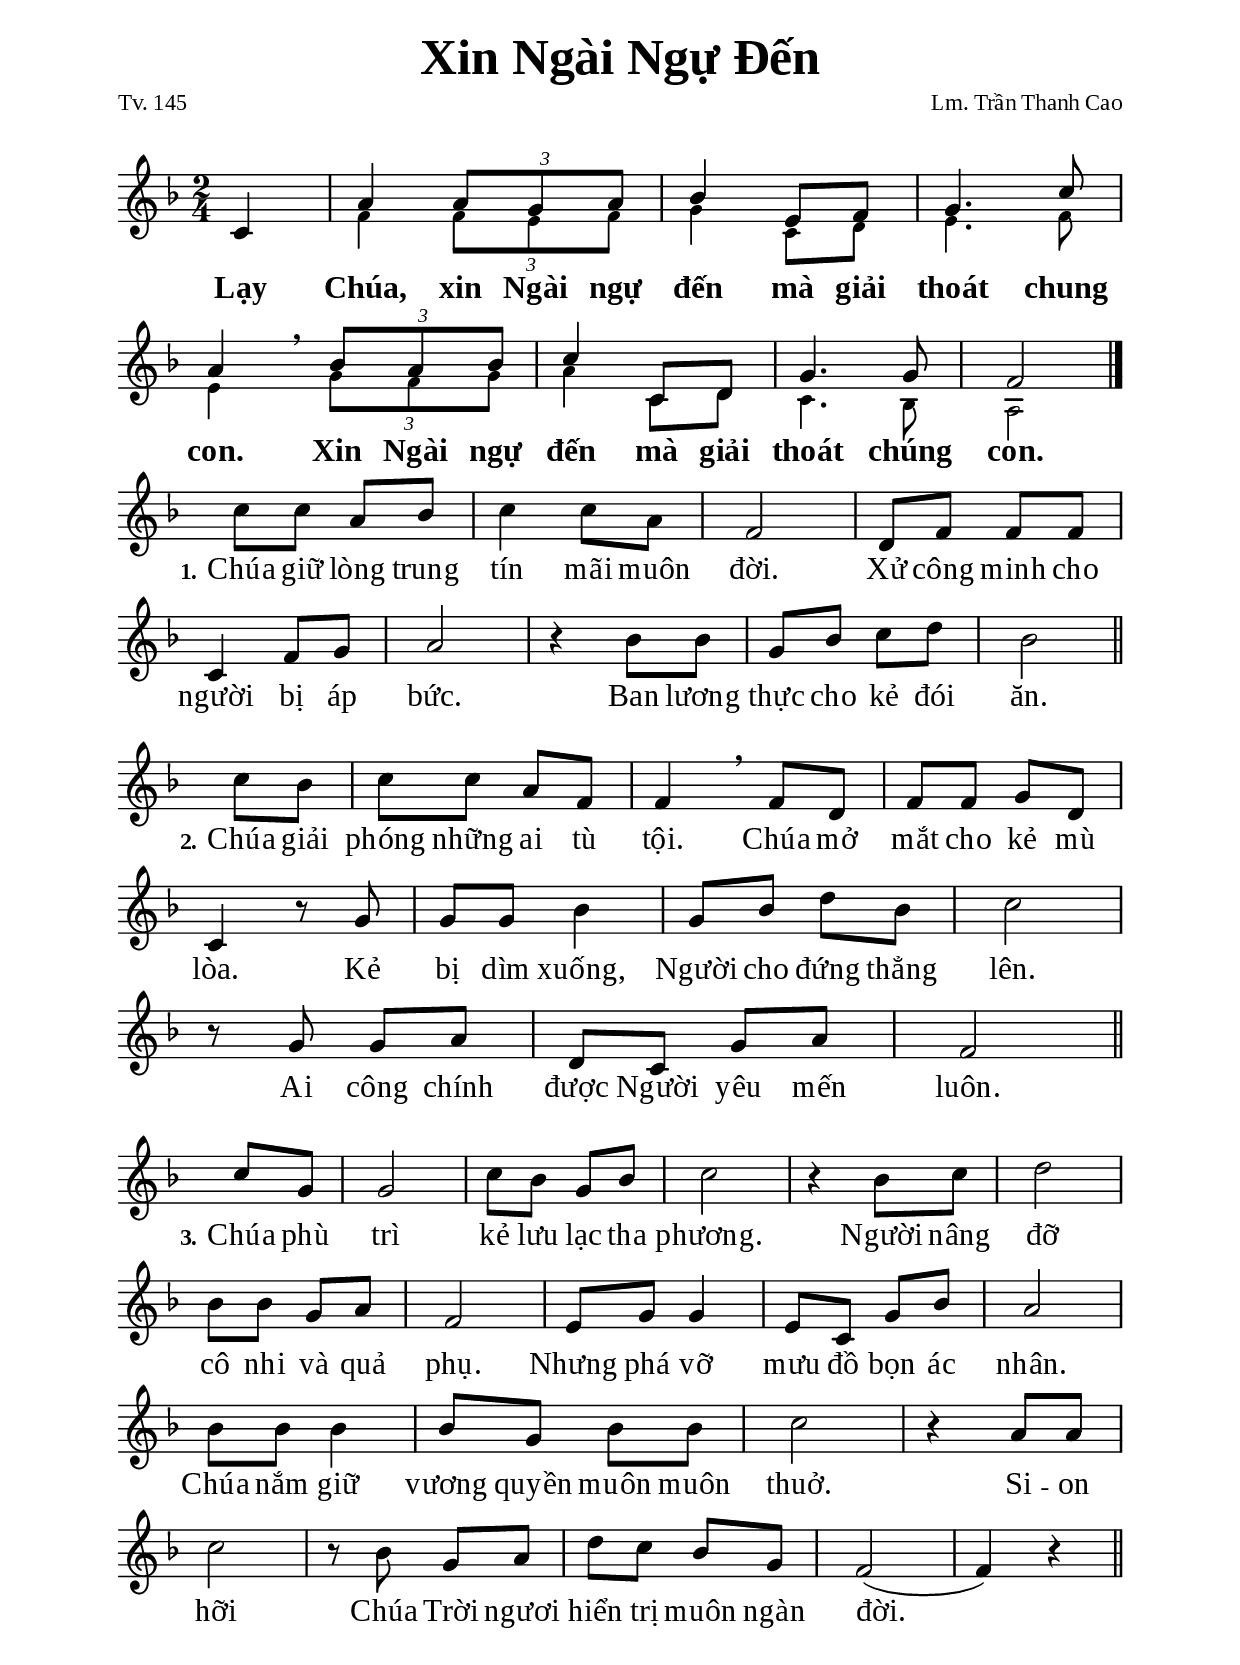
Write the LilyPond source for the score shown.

% Cài đặt chung
\version "2.20.0"
\include "english.ly"

\header {
  title = \markup { \fontsize #3 "Xin Ngài Ngự Đến" }
  poet = "Tv. 145"
  composer = "Lm. Trần Thanh Cao"
  arranger = " "
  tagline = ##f
}

\paper {
  #(set-paper-size "a4")
  top-margin = 10\mm
  bottom-margin = 10\mm
  left-margin = 20\mm
  right-margin = 20\mm
  indent = #0
  #(define fonts
    (make-pango-font-tree
      "Liberation Serif"
      "Liberation Serif"
      "Liberation Serif"
      (/ 20 20)))
  page-count = #1
}

% Nhạc điệp khúc
nhacDiepKhucSop = \relative c' {
  \partial 4 c4 |
  a' \tuplet 3/2 { a8 g a } |
  bf4 e,8 f |
  g4. c8 |
  a4 \breathe \tuplet 3/2 { bf8 a bf } |
  c4 c,8 d |
  g4. g8 |
  f2 \bar "|."
}

nhacDiepKhucBas = \relative c' {
  \skip 4
  f4 \tuplet 3/2 { f8 e f } |
  g4 c,8 d |
  e4. f8 |
  e4 \tuplet 3/2 { g8 f g } |
  a4 c,8 d |
  c4. bf8 |
  a2
}

% Nhạc phiên khúc
nhacPhienKhucMot = \relative c'' {
  c8 c a bf |
  c4 c8 a |
  f2 |
  d8 f f f | \break
  c4 f8 g |
  a2 |
  r4 bf8 bf |
  g bf c d |
  bf2 \bar "||"
}

nhacPhienKhucHai = \relative c' {
  \partial 4 c'8 bf |
  c c a f |
  f4 \breathe f8 d |
  f f g d |
  c4 r8 g' |
  g g bf4 |
  g8 bf d bf |
  c2 |
  r8 g g a |
  d, c g' a |
  f2 \bar "||"
}

nhacPhienKhucBa = \relative c' {
  \partial 4 c'8 g |
  g2 |
  c8 bf g bf |
  c2 |
  r4 bf8 c |
  d2 |
  bf8 bf g a |
  f2 |
  e8 g g4 |
  e8 c g' bf |
  a2 |
  bf8 bf bf4 |
  bf8 g bf bf |
  c2 |
  r4 a8 a |
  c2 |
  r8 bf g a |
  d c bf g |
  f2 ( |
  f4) r4 \bar "||"
}

% Lời điệp khúc
loiDiepKhuc = \lyricmode {
  Lạy Chúa, xin Ngài ngự đến mà giải thoát chung con.
  Xin Ngài ngự đến mà giải thoát chúng con.
}

% Lời phiên khúc
loiPhienKhucMot = \lyricmode {
  \set stanza = #"1."
  Chúa giữ lòng trung tín mãi muôn đời.
  Xử công minh cho người bị áp bức.
  Ban lương thực cho kẻ đói ăn.
}

loiPhienKhucHai = \lyricmode {
  \set stanza = #"2."
  Chúa giải phóng những ai tù tội.
  Chúa mở mắt cho kẻ mù lòa.
  Kẻ bị dìm xuống, Người cho đứng thẳng lên.
  Ai công chính được Người yêu mến luôn.
}

loiPhienKhucBa = \lyricmode {
  \set stanza = #"3."
  Chúa phù trì kẻ lưu lạc tha phương.
  Người nâng đỡ cô nhi và quả phụ.
  Nhưng phá vỡ mưu đồ bọn ác nhân.
  Chúa nắm giữ vương quyền muôn muôn thuở.
  Si -- on hỡi Chúa Trời ngươi hiển trị muôn ngàn đời.
}


% Dàn trang
\score {
  \new ChoirStaff <<
    \new Staff = diepKhuc \with {
        \consists "Merge_rests_engraver"
        \magnifyStaff #(magstep +1)
      }
      <<
      \new Voice = beSop {
        \voiceOne \key f \major \time 2/4 \nhacDiepKhucSop
      }
      \new Voice = beBas {
        \override NoteHead.font-size = #-2
        \voiceTwo \key f \major \time 2/4 \nhacDiepKhucBas
      }
    >>
    \new Lyrics \lyricsto beSop \loiDiepKhuc
  >>
  \layout {
    \override Lyrics.LyricText.font-series = #'bold
    \override Lyrics.LyricText.font-size = #+3
    \override Lyrics.LyricSpace.minimum-distance = #2.0
    \override Score.BarNumber.break-visibility = ##(#f #f #f)
    \override Score.SpacingSpanner.uniform-stretching = ##t
  }
}

\score {
  \new ChoirStaff <<
    \new Staff = phienKhuc \with {
        \magnifyStaff #(magstep +1)
      }
      <<
      \new Voice = beSop {
        \key f \major \time 2/4 \nhacPhienKhucMot
      }
    >>
    \new Lyrics \lyricsto beSop \loiPhienKhucMot
  >>
  \layout {
    \override Staff.TimeSignature.transparent = ##t
    \override Lyrics.LyricText.font-size = #+3
    \override Lyrics.LyricSpace.minimum-distance = #0.5
    \override Score.BarNumber.break-visibility = ##(#f #f #f)
    \override Score.SpacingSpanner.uniform-stretching = ##t
  }
}

\score {
  \new ChoirStaff <<
    \new Staff = phienKhuc \with {
        \magnifyStaff #(magstep +1)
      }
      <<
      \new Voice = beSop {
        \key f \major \time 2/4 \nhacPhienKhucHai
      }
    >>
    \new Lyrics \lyricsto beSop \loiPhienKhucHai
  >>
  \layout {
    \override Staff.TimeSignature.transparent = ##t
    \override Lyrics.LyricText.font-size = #+3
    \override Lyrics.LyricSpace.minimum-distance = #0.5
    \override Score.BarNumber.break-visibility = ##(#f #f #f)
    \override Score.SpacingSpanner.uniform-stretching = ##t
  }
}

\score {
  \new ChoirStaff <<
    \new Staff = phienKhuc \with {
        \magnifyStaff #(magstep +1)
      }
      <<
      \new Voice = beSop {
        \key f \major \time 2/4 \nhacPhienKhucBa
      }
    >>
    \new Lyrics \lyricsto beSop \loiPhienKhucBa
  >>
  \layout {
    \override Staff.TimeSignature.transparent = ##t
    \override Lyrics.LyricText.font-size = #+3
    \override Lyrics.LyricSpace.minimum-distance = #0.5
    \override Score.BarNumber.break-visibility = ##(#f #f #f)
    \override Score.SpacingSpanner.uniform-stretching = ##t
  }
}
